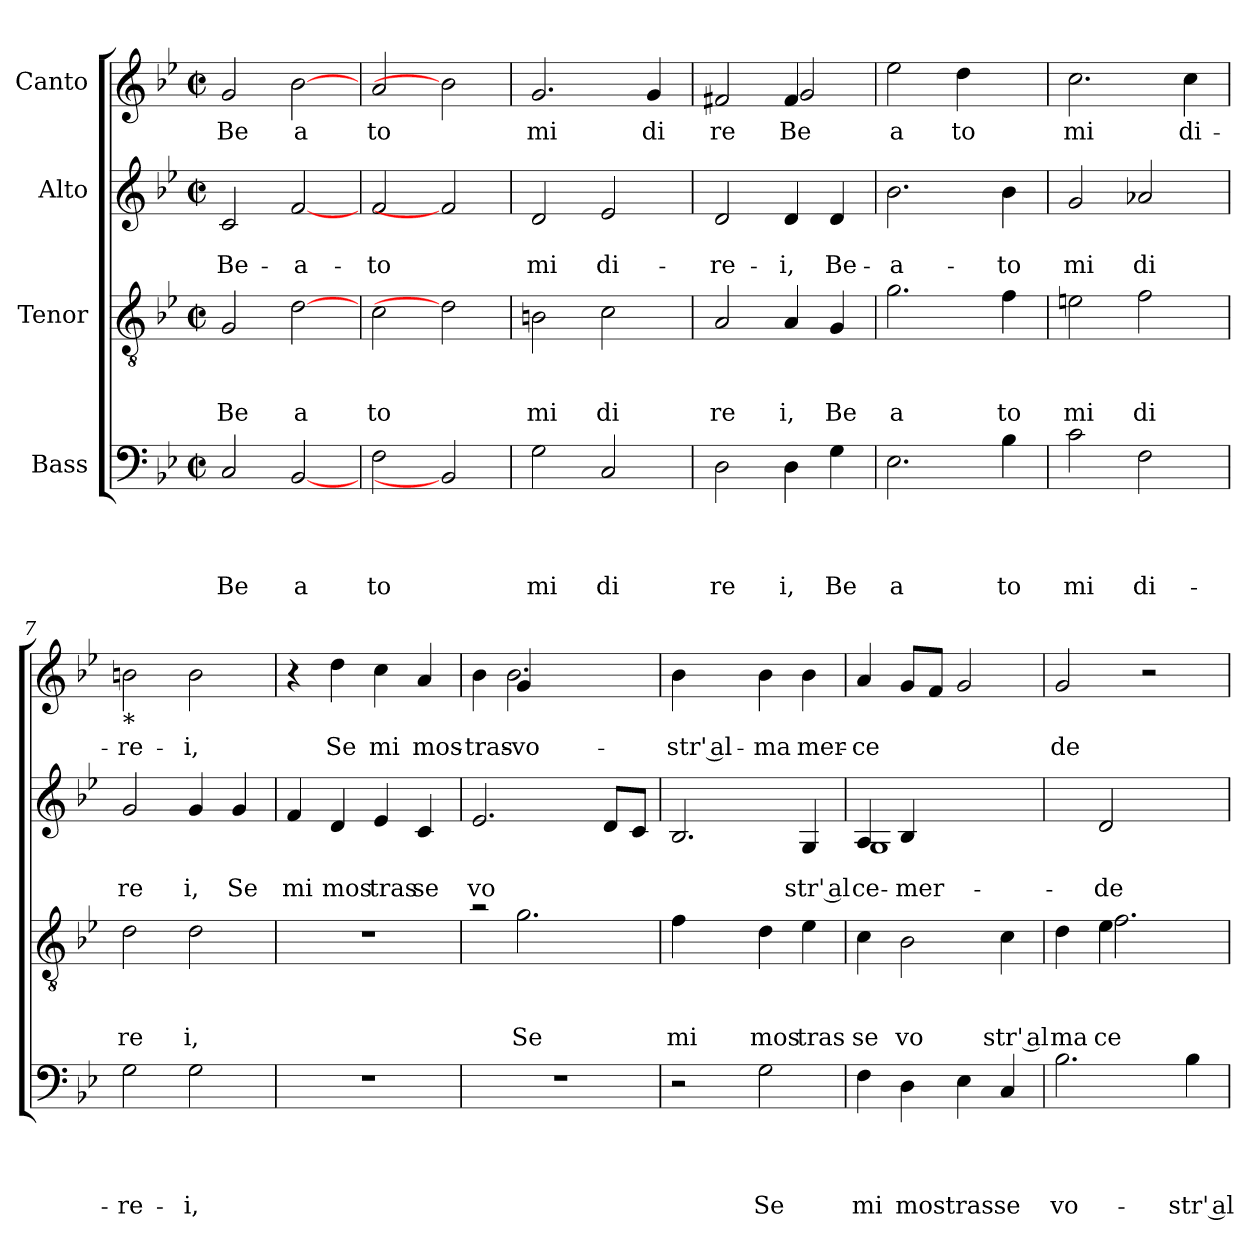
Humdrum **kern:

**kern	**text	**text	**text	**text	**kern	**text	**text	**text	**kern	**text	**text	**kern	**text
*part4	*part4	*part4	*part4	*part4	*part3	*part3	*part3	*part3	*part2	*part2	*part2	*part1	*part1
*staff4	*staff4	*staff4	*staff4	*staff4	*staff3	*staff3	*staff3	*staff3	*staff2	*staff2	*staff2	*staff1	*staff1
*I"Bass	*	*	*	*	*I"Tenor	*	*	*	*I"Alto	*	*	*I"Canto	*
*clefF4	*	*	*	*	*clefGv2	*	*	*	*clefG2	*	*	*clefG2	*
*k[b-e-]	*	*	*	*	*k[b-e-]	*	*	*	*k[b-e-]	*	*	*k[b-e-]	*
*B-:	*	*	*	*	*B-:	*	*	*	*B-:	*	*	*B-:	*
*M2/2	*	*	*	*	*M2/2	*	*	*	*M2/2	*	*	*M2/2	*
*met(c|)	*	*	*	*	*met(c|)	*	*	*	*met(c|)	*	*	*met(c|)	*
=1	=1	=1	=1	=1	=1	=1	=1	=1	=1	=1	=1	=1	=1
!	!	!	!	!LO:LY:b	!	!	!	!LO:LY:b	!	!	!LO:LY:b	!	!LO:LY:b
2C/	.	.	.	Be	2G/	.	.	Be	2c/	.	Be-	2g/	Be
!	!	!	!	!LO:LY:b	!	!	!	!LO:LY:b	!	!	!LO:LY:b	!	!LO:LY:b
[2BB-	.	.	.	a	[2d	.	.	a	[2f	.	-a-	[2b-	a
=2	=2	=2	=2	=2	=2	=2	=2	=2	=2	=2	=2	=2	=2
!	!	!	!	!LO:LY:b	!	!	!	!LO:LY:b	!	!	!LO:LY:b	!	!LO:LY:b
2F\	.	.	.	to	2c\	.	.	to	2f/	.	-to	2a/	to
2BB-]	.	.	.	.	2d]	.	.	.	2f]	.	.	2b-]	.
=3	=3	=3	=3	=3	=3	=3	=3	=3	=3	=3	=3	=3	=3
!	!	!	!	!LO:LY:b	!	!	!	!LO:LY:b	!	!	!LO:LY:b	!	!LO:LY:b
2G\	.	.	.	mi	2Bn\	.	.	mi	2d/	.	mi	2.g/	mi
!	!	!	!	!LO:LY:b	!	!	!	!LO:LY:b	!	!	!LO:LY:b	!	!
2C/	.	.	.	di	2c\	.	.	di	2e-/	.	di-	.	.
!	!	!	!	!	!	!	!	!	!	!	!	!	!LO:LY:b
.	.	.	.	.	.	.	.	.	.	.	.	4g/	di
=4	=4	=4	=4	=4	=4	=4	=4	=4	=4	=4	=4	=4	=4
!	!	!	!	!LO:LY:b	!	!	!	!LO:LY:b	!	!	!LO:LY:b	!	!LO:LY:b
*	*	*	*	*	*	*	*	*	*	*	*	*^	*
2D\	.	.	.	re	2A/	.	.	re	2d/	.	-re-	2f#X/	2ryy	re
!	!	!	!	!LO:LY:b	!	!	!	!LO:LY:b	!	!	!LO:LY:b	!	!	!LO:LY:b
!	!	!	!	!	!	!	!	!	!	!	!	!	!	!LO:LY:b
4D\	.	.	.	i,	4A/	.	.	i,	4d/	.	-i,	4f#/	2g/	Be
!	!	!	!	!LO:LY:b	!	!	!	!LO:LY:b	!	!	!LO:LY:b	!	!	!
4G\	.	.	.	Be	4G/	.	.	Be	4d/	.	Be-	4ryy	.	.
*	*	*	*	*	*	*	*	*	*	*	*	*v	*v	*
=5	=5	=5	=5	=5	=5	=5	=5	=5	=5	=5	=5	=5	=5
!	!	!	!	!LO:LY:b	!	!	!	!LO:LY:b	!	!	!LO:LY:b	!	!LO:LY:b
2.E-\	.	.	.	a	2.g\	.	.	a	2.b-\	.	-a-	2ee-\	a
!	!	!	!	!	!	!	!	!	!	!	!	!	!LO:LY:b
.	.	.	.	.	.	.	.	.	.	.	.	4dd\	to
!	!	!	!	!LO:LY:b	!	!	!	!LO:LY:b	!	!	!LO:LY:b	!	!
4B-\	.	.	.	to	4f\	.	.	to	4b-\	.	-to	4ryy	.
!!LO:LB:g=z
=6	=6	=6	=6	=6	=6	=6	=6	=6	=6	=6	=6	=6	=6
!	!	!	!	!LO:LY:b	!	!	!	!LO:LY:b	!	!	!LO:LY:b	!	!LO:LY:b
2c\	.	.	.	mi	2en\	.	.	mi	2g/	.	mi	2.cc\	mi
!	!	!	!	!LO:LY:b	!	!	!	!LO:LY:b	!	!	!LO:LY:b	!	!
2F\	.	.	.	di-	2f\	.	.	di	2a-X/	.	di	.	.
!	!	!	!	!	!	!	!	!	!	!	!	!	!LO:LY:b
.	.	.	.	.	.	.	.	.	.	.	.	4cc\	di-
=7	=7	=7	=7	=7	=7	=7	=7	=7	=7	=7	=7	=7	=7
!	!	!	!	!	!	!	!	!	!	!	!	!LO:TX:b:t=*	!
!	!	!	!	!LO:LY:b	!	!	!	!LO:LY:b	!	!	!LO:LY:b	!	!LO:LY:b
2G\	.	.	.	-re-	2d\	.	.	re	2g/	.	re	2bn\	-re-
!	!	!	!	!LO:LY:b	!	!	!	!LO:LY:b	!	!	!LO:LY:b	!	!LO:LY:b
2G\	.	.	.	-i,	2d\	.	.	i,	4g/	.	i,	2b\	-i,
!	!	!	!	!	!	!	!	!	!	!	!LO:LY:b	!	!
.	.	.	.	.	.	.	.	.	4g/	.	Se	.	.
=8	=8	=8	=8	=8	=8	=8	=8	=8	=8	=8	=8	=8	=8
!	!	!	!	!	!	!	!	!	!	!	!LO:LY:b	!	!
1r	.	.	.	.	1r	.	.	.	4f/	.	mi	4r	.
!	!	!	!	!	!	!	!	!	!	!	!LO:LY:b	!	!LO:LY:b
.	.	.	.	.	.	.	.	.	4d/	.	mos	4dd\	Se
!	!	!	!	!	!	!	!	!	!	!	!LO:LY:b	!	!LO:LY:b
.	.	.	.	.	.	.	.	.	4e-/	.	tras	4cc\	mi
!	!	!	!	!	!	!	!	!	!	!	!LO:LY:b	!	!LO:LY:b
.	.	.	.	.	.	.	.	.	4c/	.	se	4a/	mos-
=9	=9	=9	=9	=9	=9	=9	=9	=9	=9	=9	=9	=9	=9
*	*	*	*	*	*^	*	*	*	*	*	*	*	*
!	!	!	!	!	!	!	!	!	!	!	!	!LO:LY:b	!	!LO:LY:b
*	*	*	*	*	*	*	*	*	*	*	*	*	*^	*
1r	.	.	.	.	2ra	4ryy	.	.	.	2.e-/	.	vo	4b-\	4ryy	-tras-
!	!	!	!	!	!	!	!	!	!LO:LY:b	!	!	!	!	!	!LO:LY:b
!	!	!	!	!	!	!	!	!	!	!	!	!	!	!	!LO:LY:b
.	.	.	.	.	.	2.g\	.	.	Se	.	.	.	4g/	2.b-\	vo-
.	.	.	.	.	2ryy	.	.	.	.	.	.	.	2ryy	.	.
.	.	.	.	.	.	.	.	.	.	8d/L	.	.	.	.	.
.	.	.	.	.	.	.	.	.	.	8c/J	.	.	.	.	.
*	*	*	*	*	*v	*v	*	*	*	*	*	*	*v	*v	*
=10	=10	=10	=10	=10	=10	=10	=10	=10	=10	=10	=10	=10	=10
!	!	!	!	!	!	!	!	!LO:LY:b	!	!	!	!	!LO:LY:b:rj
2r	.	.	.	.	4f\	.	.	mi	2.B-/	.	.	4b-\	-str' al-
.	.	.	.	.	4ryy	.	.	.	.	.	.	4ryy	.
!	!	!	!	!LO:LY:b	!	!	!	!LO:LY:b	!	!	!	!	!LO:LY:b
2G\	.	.	.	Se	4d\	.	.	mos	.	.	.	4b-\	-ma
!	!	!	!	!	!	!	!	!LO:LY:b	!	!	!LO:LY:b:rj	!	!LO:LY:b
.	.	.	.	.	4e-\	.	.	tras	4G/	.	str' al	4b-\	mer-
!!LO:LB:g=z
=11	=11	=11	=11	=11	=11	=11	=11	=11	=11	=11	=11	=11	=11
!	!	!	!	!LO:LY:b	!	!	!	!LO:LY:b	!	!	!LO:LY:b	!	!
*	*	*	*	*	*	*	*	*	*^	*	*	*	*
!	!	!	!	!	!	!	!	!	!	!	!	!LO:LY:b	!	!LO:LY:b
4F\	.	.	.	mi	4c\	.	.	se	4A/	1G	.	-ce-	4a/	-ce
!	!	!	!	!LO:LY:b	!	!	!	!LO:LY:b	!	!	!	!LO:LY:b	!	!
4D\	.	.	.	mostrasse	2B-\	.	.	vo	4B-/	.	.	mer-	8g/L	.
.	.	.	.	.	.	.	.	.	.	.	.	.	8f/J	.
4E-\	.	.	.	.	.	.	.	.	2ryy	.	.	.	2g/	.
!	!	!	!	!	!	!	!	!LO:LY:b:rj	!	!	!	!	!	!
4C/	.	.	.	.	4c\	.	.	str' al	.	.	.	.	.	.
*	*	*	*	*	*	*	*	*	*v	*v	*	*	*	*
=12	=12	=12	=12	=12	=12	=12	=12	=12	=12	=12	=12	=12	=12
!	!	!	!	!LO:LY:b	!	!	!	!LO:LY:b	!	!	!	!	!LO:LY:b
*	*	*	*	*	*^	*	*	*	*	*	*	*	*
2.B-\	.	.	.	vo-	4d\	4ryy	.	.	ma	4ryy	.	.	2g/	de
!	!	!	!	!	!	!	!	!	!LO:LY:b	!	!	!	!	!
!	!	!	!	!	!	!	!	!	!LO:LY:b	!	!	!LO:LY:b	!	!
.	.	.	.	.	4e-\	2.f\	.	.	ce	2d/	.	-de	.	.
.	.	.	.	.	2ryy	.	.	.	.	.	.	.	2r	.
!	!	!	!	!LO:LY:b:rj	!	!	!	!	!	!	!	!	!	!
4B-\	.	.	.	-str' al-	.	.	.	.	.	4ryy	.	.	.	.
*	*	*	*	*	*v	*v	*	*	*	*	*	*	*	*
=	=	=	=	=	=	=	=	=	=	=	=	=	=
*-	*-	*-	*-	*-	*-	*-	*-	*-	*-	*-	*-	*-	*-
